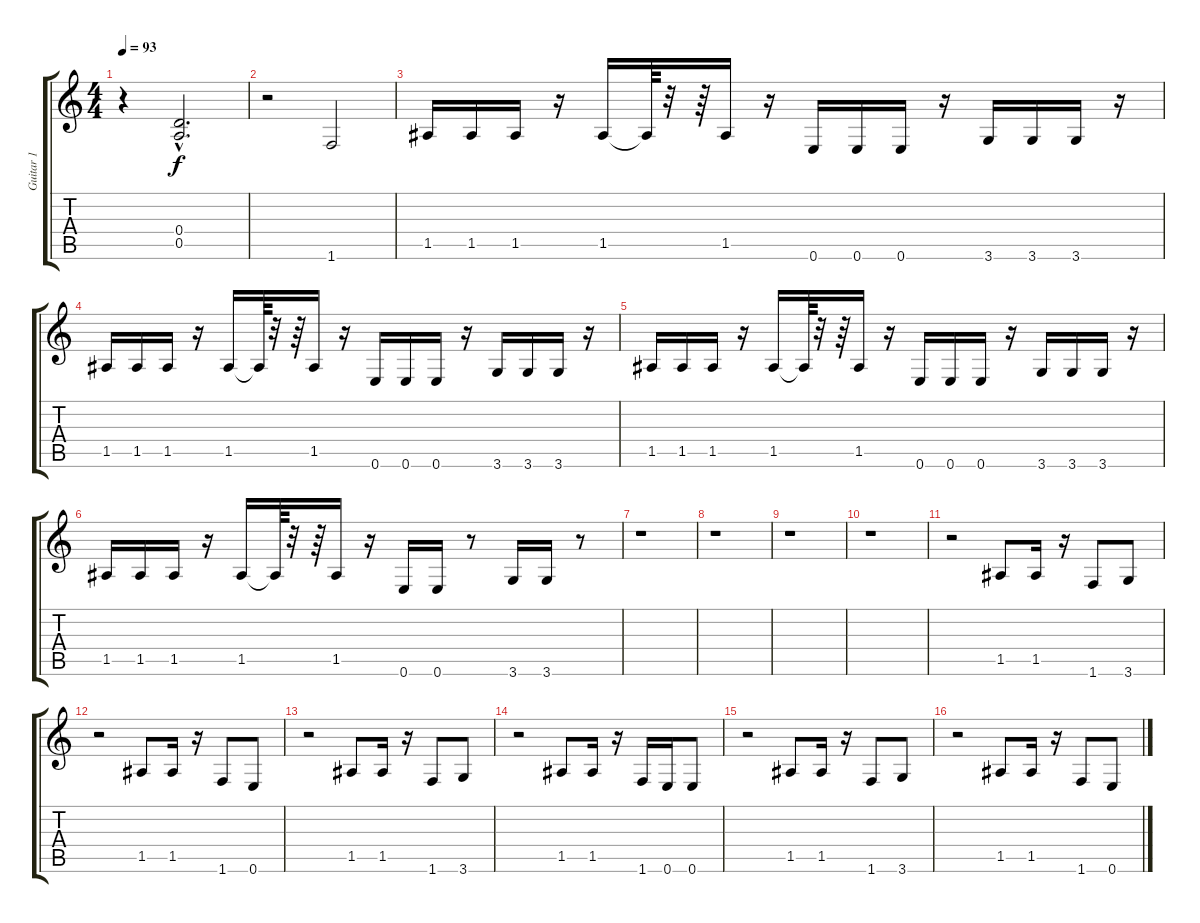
\track ("Guitar 1" "Guitar 1") {instrument distortionguitar}
\staff {score tabs}
\tuning (E4 B3 G3 D3 A2 E2) {hide}
\ts (4 4)
\tempo 93
\clef g2
\ks c
r.4{dy f} (0.4{hac} 0.5{hac}).2{d} |
r.2 1.6.2 |
1.5.16 1.5.16 1.5.16 r.16 1.5.16 1.5{t}.64 r.32 r.64 1.5.16 r.16 0.6.16 0.6.16 0.6.16 r.16 3.6.16 3.6.16 3.6.16 r.16 |
1.5.16 1.5.16 1.5.16 r.16 1.5.16 1.5{t}.64 r.32 r.64 1.5.16 r.16 0.6.16 0.6.16 0.6.16 r.16 3.6.16 3.6.16 3.6.16 r.16 |
1.5.16 1.5.16 1.5.16 r.16 1.5.16 1.5{t}.64 r.32 r.64 1.5.16 r.16 0.6.16 0.6.16 0.6.16 r.16 3.6.16 3.6.16 3.6.16 r.16 |
1.5.16 1.5.16 1.5.16 r.16 1.5.16 1.5{t}.64 r.32 r.64 1.5.16 r.16 0.6.16 0.6.16 r.8 3.6.16 3.6.16 r.8 |
r.1 |
r.1 |
r.1 |
r.1 |
r.2 1.5.8 1.5.16 r.16 1.6.8 3.6.8 |
r.2 1.5.8 1.5.16 r.16 1.6.8 0.6.8 |
r.2 1.5.8 1.5.16 r.16 1.6.8 3.6.8 |
r.2 1.5.8 1.5.16 r.16 1.6.16 0.6.16 0.6.8 |
r.2 1.5.8 1.5.16 r.16 1.6.8 3.6.8 |
r.2 1.5.8 1.5.16 r.16 1.6.8 0.6.8
